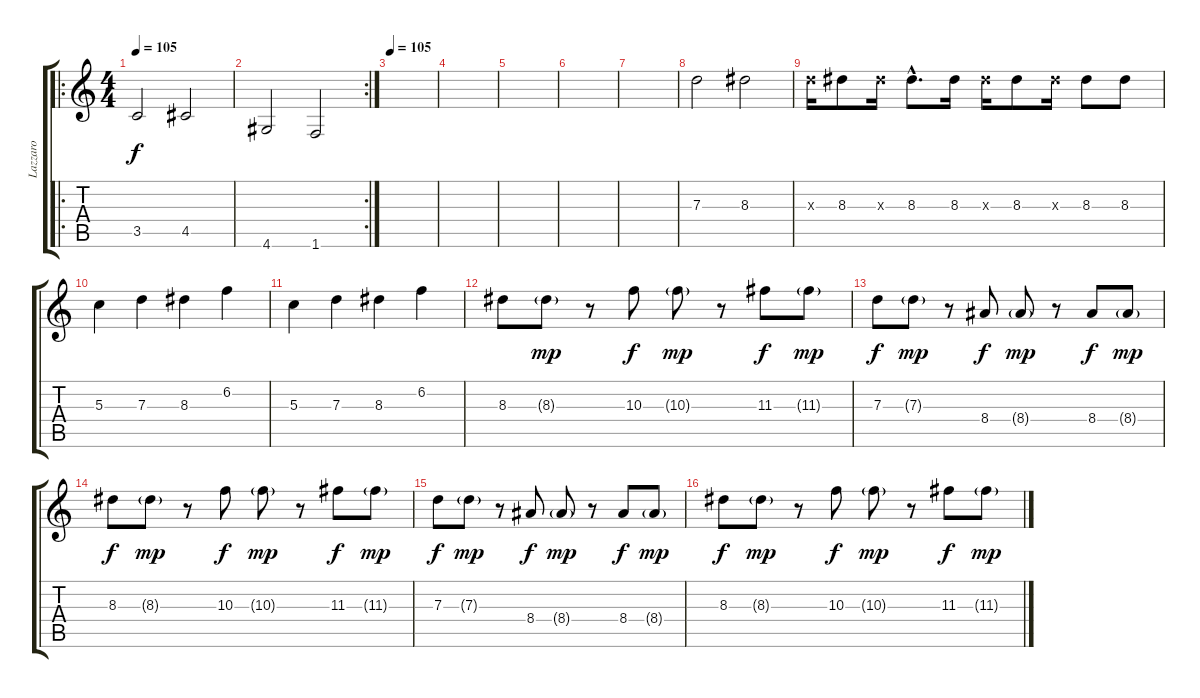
\track ("Lazzaro" "Lazzaro") {instrument overdrivenguitar}
\staff {score tabs}
\tuning (E4 B3 G3 D3 A2 E2) {hide}
\ro
\ts (4 4)
\tempo 105
\tempo 80
\tempo 105
\clef g2
\ks c
3.5.2{dy f volume 6 instrument pad1newage} 4.5.2 |
\rc 2
4.6.2 1.6.2 |
\tempo 105
|
|
|
|
|
7.3.2{volume 10 instrument overdrivenguitar} 8.3.2 |
7.3{x}.16 8.3.8 8.3{x}.16 8.3{hac}.8{d} 8.3.16 8.3{x}.16 8.3.8 8.3{x}.16 8.3.8 8.3.8 |
5.3.4 7.3.4 8.3.4 6.2.4 |
5.3.4 7.3.4 8.3.4 6.2.4 |
8.3.8{instrument frenchhorn} 8.3{g}.8{dy mp} r.8 10.3.8{dy f} 10.3{g}.8{dy mp} r.8 11.3.8{dy f} 11.3{g}.8{dy mp} |
7.3.8{dy f} 7.3{g}.8{dy mp} r.8 8.4.8{dy f} 8.4{g}.8{dy mp} r.8 8.4.8{dy f} 8.4{g}.8{dy mp} |
8.3.8{dy f} 8.3{g}.8{dy mp} r.8 10.3.8{dy f} 10.3{g}.8{dy mp} r.8 11.3.8{dy f} 11.3{g}.8{dy mp} |
7.3.8{dy f} 7.3{g}.8{dy mp} r.8 8.4.8{dy f} 8.4{g}.8{dy mp} r.8 8.4.8{dy f} 8.4{g}.8{dy mp} |
8.3.8{dy f} 8.3{g}.8{dy mp} r.8 10.3.8{dy f} 10.3{g}.8{dy mp} r.8 11.3.8{dy f} 11.3{g}.8{dy mp}
